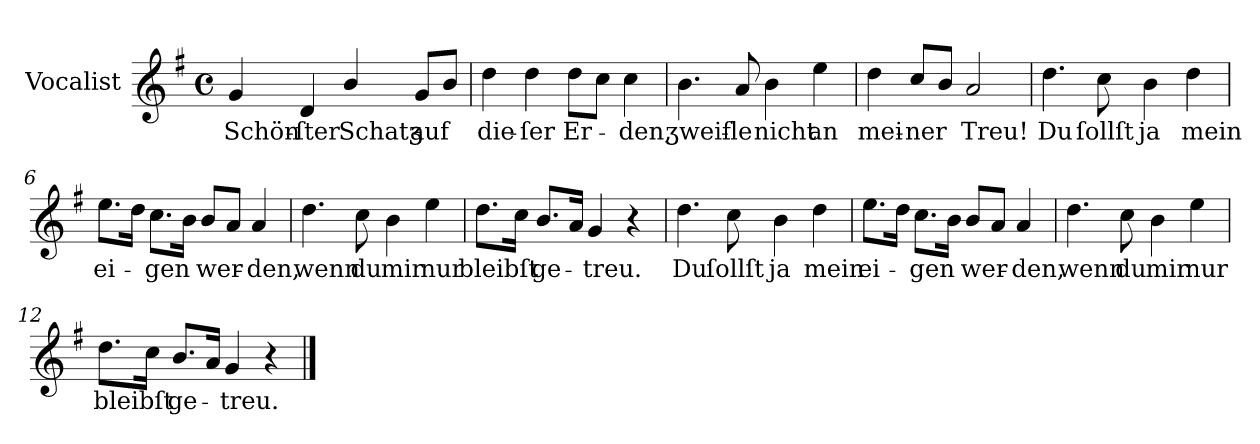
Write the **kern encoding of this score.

**kern	**text
*part1	*part1
*staff1	*staff1
*I"Vocalist	*
*k[f#]	*
*G:	*
*M4/4	*
*met(c)	*
=1	=1
4g	Schön-
4d	-ſter
4b/	Schatʒ
8gL	auf
8bJ	.
=2	=2
4dd	die-
4dd	-ſer
8ddL	Er-
8ccJ	.
4cc	-den,
=3	=3
4.b	ʒweif-
8a	-le
4b	nicht
4ee	an
=4	=4
4dd	mei-
8cc/L	-ner
8bJ	.
2a	Treu!
=5	=5
4.dd	Du
8cc	ſollſt
4b	ja
4dd	mein
=6	=6
8.eeL	ei-
16ddJk	.
8.ccL	-gen
16bJk	.
8bL	wer-
8aJ	.
4a	-den,
=7	=7
4.dd	wenn
8cc	du
4b	mir
4ee	nur
=8	=8
8.ddL	bleibſt
16ccJk	.
8.bL	ge-
16aJk	.
4g	-treu.
4r	.
=9	=9
4.dd	Du
8cc	ſollſt
4b	ja
4dd	mein
=10	=10
8.eeL	ei-
16ddJk	.
8.ccL	-gen
16bJk	.
8bL	wer-
8aJ	.
4a	-den,
=11	=11
4.dd	wenn
8cc	du
4b	mir
4ee	nur
=12	=12
8.ddL	bleibſt
16ccJk	.
8.bL	ge-
16aJk	.
4g	-treu.
4r	.
==	==
*-	*-
